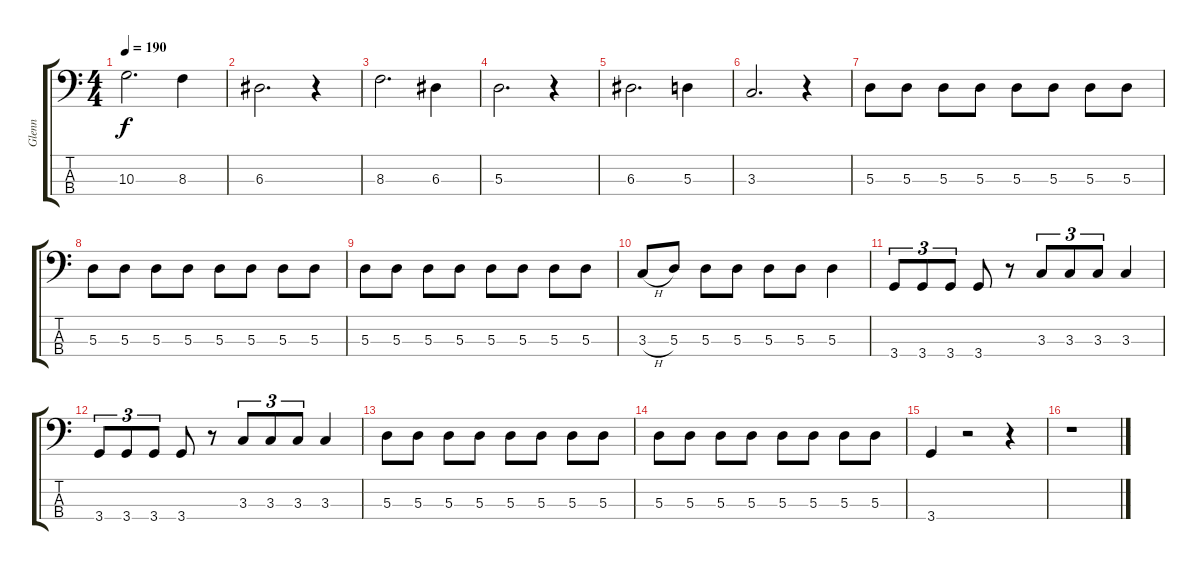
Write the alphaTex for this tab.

\track ("Glenn" "Glenn") {instrument electricbassfinger}
\staff {score tabs}
\tuning (G2 D2 A1 E1) {hide}
\ts (4 4)
\tempo 190
\clef f4
\ks c
10.3.2{d dy f} 8.3.4 |
6.3.2{d} r.4 |
8.3.2{d} 6.3.4 |
5.3.2{d} r.4 |
6.3.2{d} 5.3.4 |
3.3.2{d} r.4 |
5.3.8 5.3.8 5.3.8 5.3.8 5.3.8 5.3.8 5.3.8 5.3.8 |
5.3.8 5.3.8 5.3.8 5.3.8 5.3.8 5.3.8 5.3.8 5.3.8 |
5.3.8 5.3.8 5.3.8 5.3.8 5.3.8 5.3.8 5.3.8 5.3.8 |
3.3{h}.8 5.3.8 5.3.8 5.3.8 5.3.8 5.3.8 5.3.4 |
3.4.8{tu (3 2)} 3.4.8{tu (3 2)} 3.4.8{tu (3 2)} 3.4.8 r.8 3.3.8{tu (3 2)} 3.3.8{tu (3 2)} 3.3.8{tu (3 2)} 3.3.4 |
3.4.8{tu (3 2)} 3.4.8{tu (3 2)} 3.4.8{tu (3 2)} 3.4.8 r.8 3.3.8{tu (3 2)} 3.3.8{tu (3 2)} 3.3.8{tu (3 2)} 3.3.4 |
5.3.8 5.3.8 5.3.8 5.3.8 5.3.8 5.3.8 5.3.8 5.3.8 |
5.3.8 5.3.8 5.3.8 5.3.8 5.3.8 5.3.8 5.3.8 5.3.8 |
3.4.4 r.2 r.4 |
r.1
